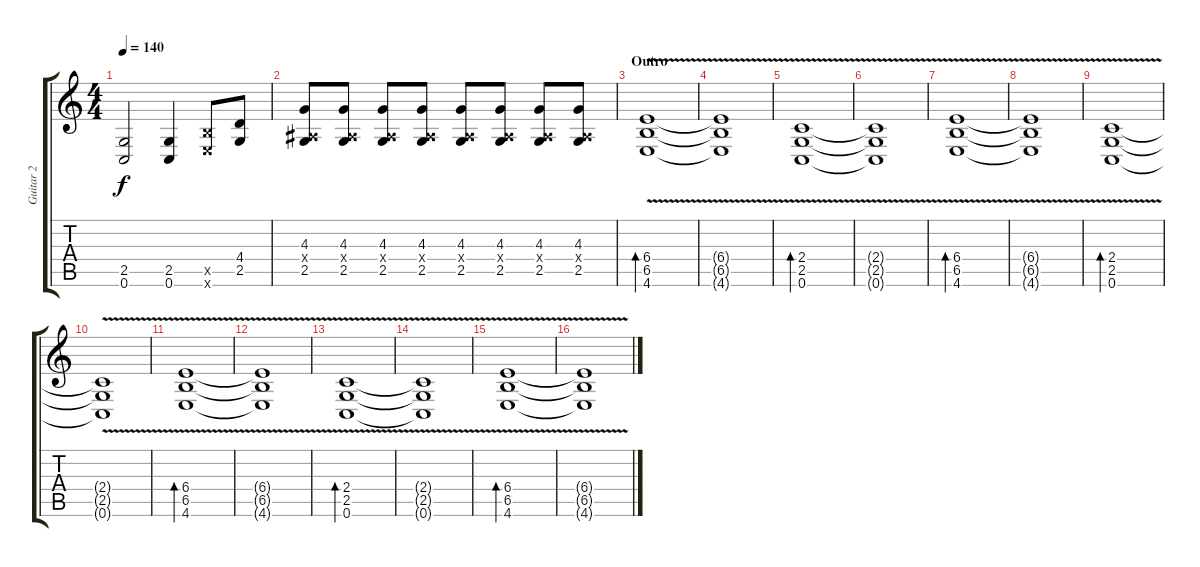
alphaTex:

\track ("Guitar 2" "Guitar 2") {instrument acousticguitarnylon}
\staff {score tabs}
\tuning (C4 G3 Eb3 Bb2 F2 C2) {hide}
\ts (4 4)
\tempo 140
\clef g2
\ks c
(2.5 0.6).2{dy f} (2.5 0.6).4 (6.5{x} 4.6{x}).8 (4.4 2.5).8 |
(4.3 0.4{x} 2.5).8 (4.3 0.4{x} 2.5).8 (4.3 0.4{x} 2.5).8 (4.3 0.4{x} 2.5).8 (4.3 0.4{x} 2.5).8 (4.3 0.4{x} 2.5).8 (4.3 0.4{x} 2.5).8 (4.3 0.4{x} 2.5).8 |
\section ("" "Outro")
(6.4{v} 6.5{v} 4.6{v}).1{bd 240 instrument acousticguitarnylon} |
(6.4{t} 6.5{t} 4.6{t}).1 |
(2.4{v} 2.5{v} 0.6{v}).1{bd 240} |
(2.4{t} 2.5{t} 0.6{t}).1 |
(6.4{v} 6.5{v} 4.6{v}).1{bd 240} |
(6.4{t} 6.5{t} 4.6{t}).1 |
(2.4{v} 2.5{v} 0.6{v}).1{bd 240} |
(2.4{t} 2.5{t} 0.6{t}).1 |
(6.4{v} 6.5{v} 4.6{v}).1{bd 240} |
(6.4{t} 6.5{t} 4.6{t}).1 |
(2.4{v} 2.5{v} 0.6{v}).1{bd 240} |
(2.4{t} 2.5{t} 0.6{t}).1 |
(6.4{v} 6.5{v} 4.6{v}).1{bd 240} |
(6.4{t} 6.5{t} 4.6{t}).1
